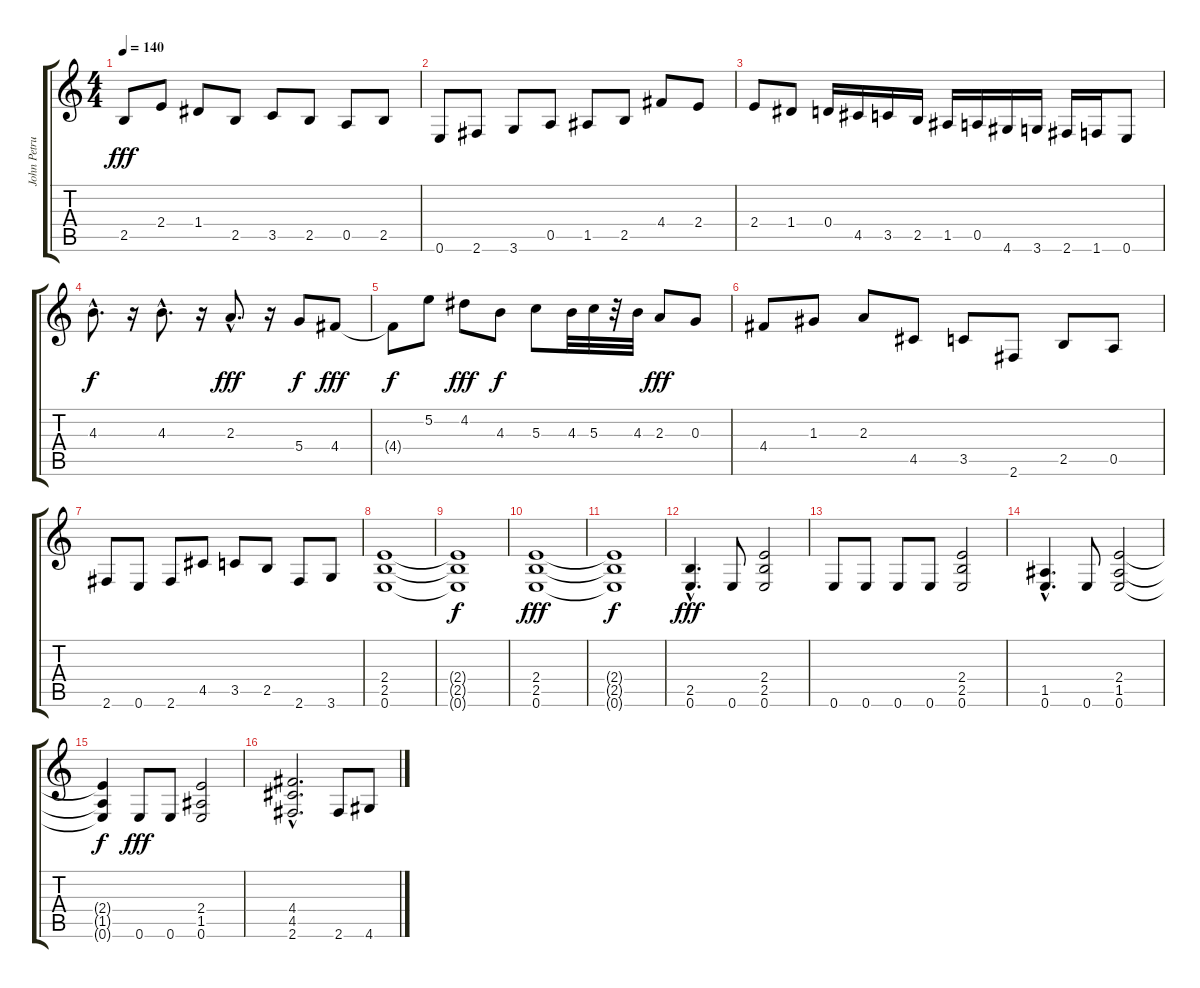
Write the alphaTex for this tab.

\track ("John Petrucci - 6 Strings Guitar" "John Petru") {instrument distortionguitar}
\staff {score tabs}
\tuning (E4 B3 G3 D3 A2 E2) {hide}
\ts (4 4)
\tempo 140
\clef g2
\ks c
2.5.8{dy fff} 2.4.8 1.4.8 2.5.8 3.5.8 2.5.8 0.5.8 2.5.8 |
0.6.8 2.6.8 3.6.8 0.5.8 1.5.8 2.5.8 4.4.8 2.4.8 |
2.4.8 1.4.8 0.4.16 4.5.16 3.5.16 2.5.16 1.5.16 0.5.16 4.6.16 3.6.16 2.6.16 1.6.16 0.6.8 |
4.3{hac}.8{d dy f} r.16 4.3{hac}.8{d} r.16 2.3{hac}.8{d dy fff} r.16 5.4.8{dy f} 4.4.8{dy fff} |
4.4{t}.8{dy f} 5.2.8 4.2.8{dy fff} 4.3.8{dy f} 5.3.8 4.3.32 5.3.32 r.32 4.3.32 2.3.8{dy fff} 0.3.8 |
4.4.8 1.3.8 2.3.8 4.5.8 3.5.8 2.6.8 2.5.8 0.5.8 |
2.6.8 0.6.8 2.6.8 4.5.8 3.5.8 2.5.8 2.6.8 3.6.8 |
(2.4 2.5 0.6).1 |
(2.4{t} 2.5{t} 0.6{t}).1{dy f} |
(2.4 2.5 0.6).1{dy fff} |
(2.4{t} 2.5{t} 0.6{t}).1{dy f} |
(2.5{hac} 0.6{hac}).4{d dy fff} 0.6.8 (2.4 2.5 0.6).2 |
0.6.8 0.6.8 0.6.8 0.6.8 (2.4 2.5 0.6).2 |
(1.5{hac} 0.6{hac}).4{d} 0.6.8 (2.4 1.5 0.6).2 |
(2.4{t} 1.5{t} 0.6{t}).4{dy f} 0.6.8{dy fff} 0.6.8 (2.4 1.5 0.6).2 |
(4.4{hac} 4.5{hac} 2.6{hac}).2{d} 2.6.8 4.6.8
